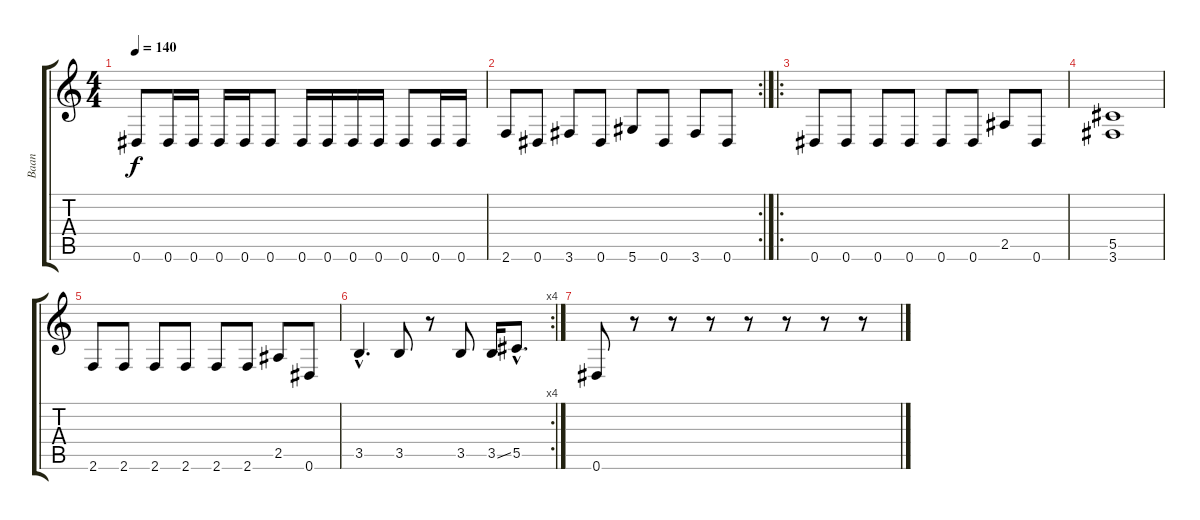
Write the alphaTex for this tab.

\track ("Baan" "Baan") {instrument electricbasspick}
\staff {score tabs}
\tuning (Eb4 Bb3 Gb3 Db3 Ab2 Eb2) {hide}
\ts (4 4)
\tempo 140
\clef g2
\ks c
0.6.8{dy f} 0.6.16 0.6.16 0.6.16 0.6.16 0.6.8 0.6.16 0.6.16 0.6.16 0.6.16 0.6.8 0.6.16 0.6.16 |
\rc 2
2.6.8 0.6.8 3.6.8 0.6.8 5.6.8 0.6.8 3.6.8 0.6.8 |
\ro
0.6.8 0.6.8 0.6.8 0.6.8 0.6.8 0.6.8 2.5.8 0.6.8 |
(5.5 3.6).1 |
2.6.8 2.6.8 2.6.8 2.6.8 2.6.8 2.6.8 2.5.8 0.6.8 |
\rc 4
3.5{hac}.4{d} 3.5.8 r.8 3.5.8 3.5{ss}.16 5.5{hac}.8{d} |
0.6.8 r.8 r.8 r.8 r.8 r.8 r.8 r.8
